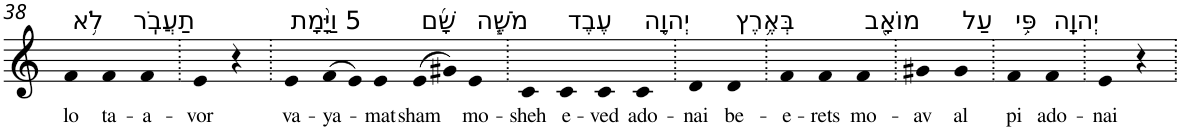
**kern	**text
*part1	*part1
*staff1	*staff1
*I"Piano	*
*I'Pno	*
!!LO:PB:g=z
*clefG2	*
*k[]	*
=38	=38
!LO:TX:a:t=לֹ֥א	!
!	!LO:LY:b
4f	lo
!LO:TX:a:t=תַעֲבֹֽר	!
!	!LO:LY:b
4f	ta-
!	!LO:LY:b
4f	-a-
=39.	=39.
!	!LO:LY:b
4e	-vor
4r	.
=40.	=40.
!LO:TX:a:t=5 וַיָּ֨מָת	!
!	!LO:LY:b
4e	va-
!	!LO:LY:b
(>8f	-ya-
8e)	.
!	!LO:LY:b
4e	-mat
!LO:TX:a:t=שָׁ֜ם	!
!	!LO:LY:b
(>8e	sham
8g#X)	.
!LO:TX:a:t=מֹשֶׁ֧ה	!
!	!LO:LY:b
4e	mo-
=41.	=41.
!	!LO:LY:b
4c	-sheh
!LO:TX:a:t=עֶבֶד	!
!	!LO:LY:b
4c	e-
!	!LO:LY:b
4c	-ved
!LO:TX:a:t=יְהוָ֛ה	!
!	!LO:LY:b
4c	ado-
=42.	=42.
!	!LO:LY:b
4d	-nai
!LO:TX:a:t=בְּאֶ֥רֶץ	!
!	!LO:LY:b
4d	be-
=43.	=43.
!	!LO:LY:b
4f	-e-
!	!LO:LY:b
4f	-rets
!LO:TX:a:t=מוֹאָ֖ב	!
!	!LO:LY:b
4f	mo-
=44.	=44.
!	!LO:LY:b
4g#X	-av
!LO:TX:a:t=עַל	!
!	!LO:LY:b
4g#	al
=45.	=45.
!LO:TX:a:t=פִּ֥י	!
!	!LO:LY:b
4f	pi
!LO:TX:a:t=יְהוָֽה	!
!	!LO:LY:b
4f	ado-
=46.	=46.
!	!LO:LY:b
4e	-nai
4r	.
=.	=.
*-	*-
